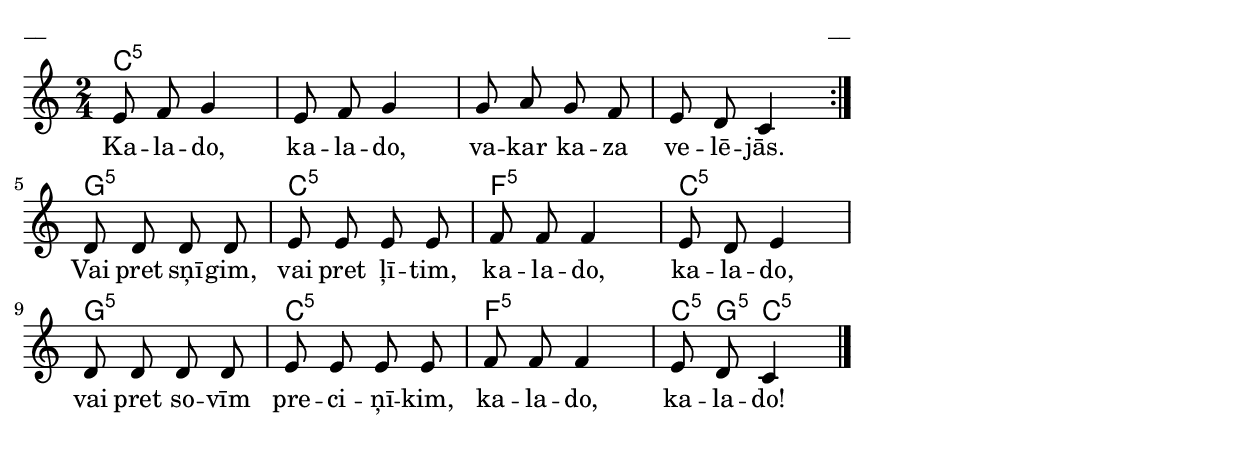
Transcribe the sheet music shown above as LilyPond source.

\version "2.13.16"
%\header {
%    title = "Kaldo, kalado, vakar kaza velējās",AA lapas
%}
\paper {
line-width = 14\cm
left-margin = 0.4\cm
between-system-padding = 0.1\cm
between-system-space = 0.1\cm
}
\layout {
indent = #0
ragged-last = ##f
}

chordsA = \chordmode {
\time 2/4
c2:5 | c2:5 | c2:5 | c2:5 |
g2:5 | c2:5 | f2:5 | c2:5 |
g2:5 | c2:5 | f2:5 | c8:5 g8:5 c4:5 |
}

voiceA = \relative c' {
\clef "treble"
\key c \major
\repeat volta 2 {
\time 2/4
e8 f g4 |
e8 f g4 |
g8 a g f |
e8 d c4 |
}
d8 d d d | 
e8 e e e |
f8 f f4 |
e8 d e4 |
d8 d d d |
e8 e e e |
f8 f f4 |
e8 d c4 |
\bar "|."
} 

lyricA = \lyricmode {
Ka -- la -- do, ka -- la -- do, va -- kar ka -- za ve -- lē -- jās.
Vai pret sņī -- gim, vai pret ļī -- tim, ka -- la -- do, ka -- la -- do,
vai pret so -- vīm pre -- ci -- ņī -- kim, ka -- la -- do, ka -- la -- do!
} 

fullScore = <<
\new ChordNames { 
\set chordChanges = ##t
\chordsA 
}
\new Staff {
<<
\new Voice = "voiceA" { \oneVoice \autoBeamOff \voiceA }
\lyricsto "voiceA" \new Lyrics \lyricA
>>
}
>>

\score {
\fullScore
\header { piece = "__" opus = "__" }
}
\markup { \with-color #(x11-color 'white) \sans \smaller "__" }
\score {
\unfoldRepeats
\fullScore
\midi {
\context { \Staff \remove "Staff_performer" }
\context { \Voice \consists "Staff_performer" }
}
}


